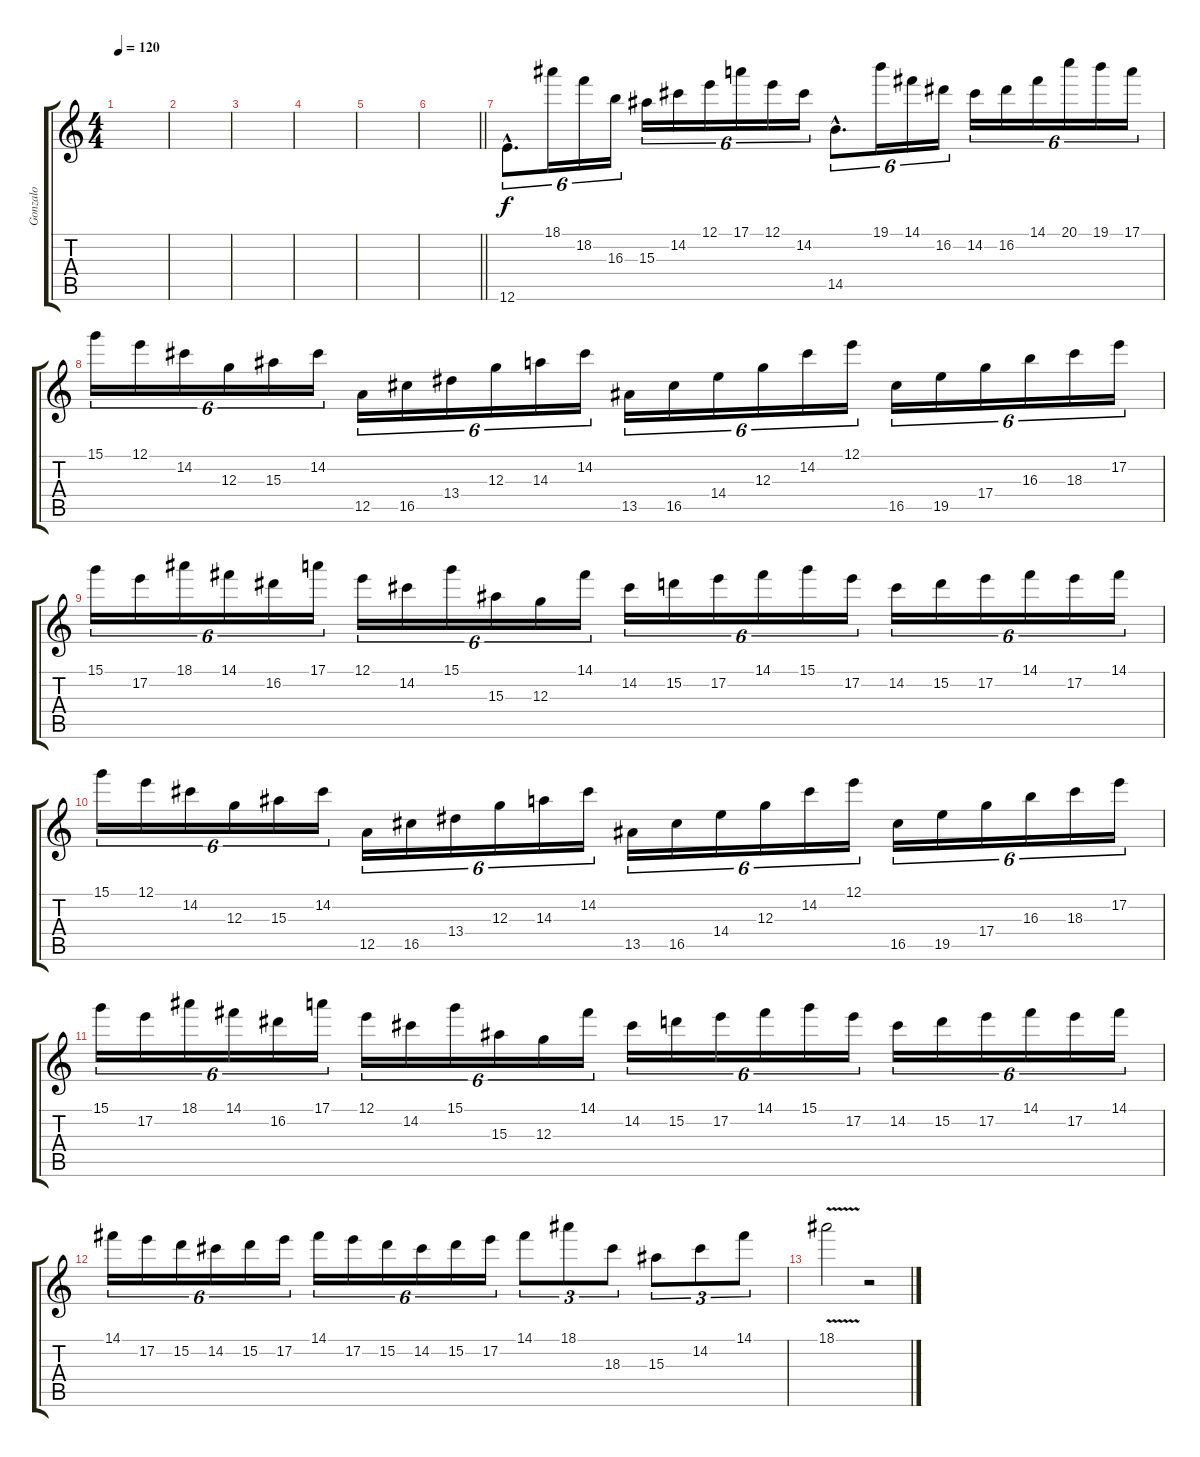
\track ("Gonzalo" "Gonzalo") {instrument distortionguitar}
\staff {score tabs}
\tuning (E4 B3 G3 D3 A2 E2) {hide}
\ts (4 4)
\tempo 120
\clef g2
\ks c
|
|
|
|
|
\barLineRight lightlight
|
12.6{hac}.8{d tu (6 4)} 18.1.16{tu (6 4)} 18.2.16{tu (6 4)} 16.3.16{tu (6 4)} 15.3.16{tu (6 4)} 14.2.16{tu (6 4)} 12.1.16{tu (6 4)} 17.1.16{tu (6 4)} 12.1.16{tu (6 4)} 14.2.16{tu (6 4)} 14.5{hac}.8{d tu (6 4)} 19.1.16{tu (6 4)} 14.1.16{tu (6 4)} 16.2.16{tu (6 4)} 14.2.16{tu (6 4)} 16.2.16{tu (6 4)} 14.1.16{tu (6 4)} 20.1.16{tu (6 4)} 19.1.16{tu (6 4)} 17.1.16{tu (6 4)} |
15.1.16{tu (6 4)} 12.1.16{tu (6 4)} 14.2.16{tu (6 4)} 12.3.16{tu (6 4)} 15.3.16{tu (6 4)} 14.2.16{tu (6 4)} 12.5.16{tu (6 4)} 16.5.16{tu (6 4)} 13.4.16{tu (6 4)} 12.3.16{tu (6 4)} 14.3.16{tu (6 4)} 14.2.16{tu (6 4)} 13.5.16{tu (6 4)} 16.5.16{tu (6 4)} 14.4.16{tu (6 4)} 12.3.16{tu (6 4)} 14.2.16{tu (6 4)} 12.1.16{tu (6 4)} 16.5.16{tu (6 4)} 19.5.16{tu (6 4)} 17.4.16{tu (6 4)} 16.3.16{tu (6 4)} 18.3.16{tu (6 4)} 17.2.16{tu (6 4)} |
15.1.16{tu (6 4)} 17.2.16{tu (6 4)} 18.1.16{tu (6 4)} 14.1.16{tu (6 4)} 16.2.16{tu (6 4)} 17.1.16{tu (6 4)} 12.1.16{tu (6 4)} 14.2.16{tu (6 4)} 15.1.16{tu (6 4)} 15.3.16{tu (6 4)} 12.3.16{tu (6 4)} 14.1.16{tu (6 4)} 14.2.16{tu (6 4)} 15.2.16{tu (6 4)} 17.2.16{tu (6 4)} 14.1.16{tu (6 4)} 15.1.16{tu (6 4)} 17.2.16{tu (6 4)} 14.2.16{tu (6 4)} 15.2.16{tu (6 4)} 17.2.16{tu (6 4)} 14.1.16{tu (6 4)} 17.2.16{tu (6 4)} 14.1.16{tu (6 4)} |
15.1.16{tu (6 4)} 12.1.16{tu (6 4)} 14.2.16{tu (6 4)} 12.3.16{tu (6 4)} 15.3.16{tu (6 4)} 14.2.16{tu (6 4)} 12.5.16{tu (6 4)} 16.5.16{tu (6 4)} 13.4.16{tu (6 4)} 12.3.16{tu (6 4)} 14.3.16{tu (6 4)} 14.2.16{tu (6 4)} 13.5.16{tu (6 4)} 16.5.16{tu (6 4)} 14.4.16{tu (6 4)} 12.3.16{tu (6 4)} 14.2.16{tu (6 4)} 12.1.16{tu (6 4)} 16.5.16{tu (6 4)} 19.5.16{tu (6 4)} 17.4.16{tu (6 4)} 16.3.16{tu (6 4)} 18.3.16{tu (6 4)} 17.2.16{tu (6 4)} |
15.1.16{tu (6 4)} 17.2.16{tu (6 4)} 18.1.16{tu (6 4)} 14.1.16{tu (6 4)} 16.2.16{tu (6 4)} 17.1.16{tu (6 4)} 12.1.16{tu (6 4)} 14.2.16{tu (6 4)} 15.1.16{tu (6 4)} 15.3.16{tu (6 4)} 12.3.16{tu (6 4)} 14.1.16{tu (6 4)} 14.2.16{tu (6 4)} 15.2.16{tu (6 4)} 17.2.16{tu (6 4)} 14.1.16{tu (6 4)} 15.1.16{tu (6 4)} 17.2.16{tu (6 4)} 14.2.16{tu (6 4)} 15.2.16{tu (6 4)} 17.2.16{tu (6 4)} 14.1.16{tu (6 4)} 17.2.16{tu (6 4)} 14.1.16{tu (6 4)} |
14.1.16{tu (6 4)} 17.2.16{tu (6 4)} 15.2.16{tu (6 4)} 14.2.16{tu (6 4)} 15.2.16{tu (6 4)} 17.2.16{tu (6 4)} 14.1.16{tu (6 4)} 17.2.16{tu (6 4)} 15.2.16{tu (6 4)} 14.2.16{tu (6 4)} 15.2.16{tu (6 4)} 17.2.16{tu (6 4)} 14.1.8{tu (3 2)} 18.1.8{tu (3 2)} 18.3.8{tu (3 2)} 15.3.8{tu (3 2)} 14.2.8{tu (3 2)} 14.1.8{tu (3 2)} |
18.1{v}.2 r.2
